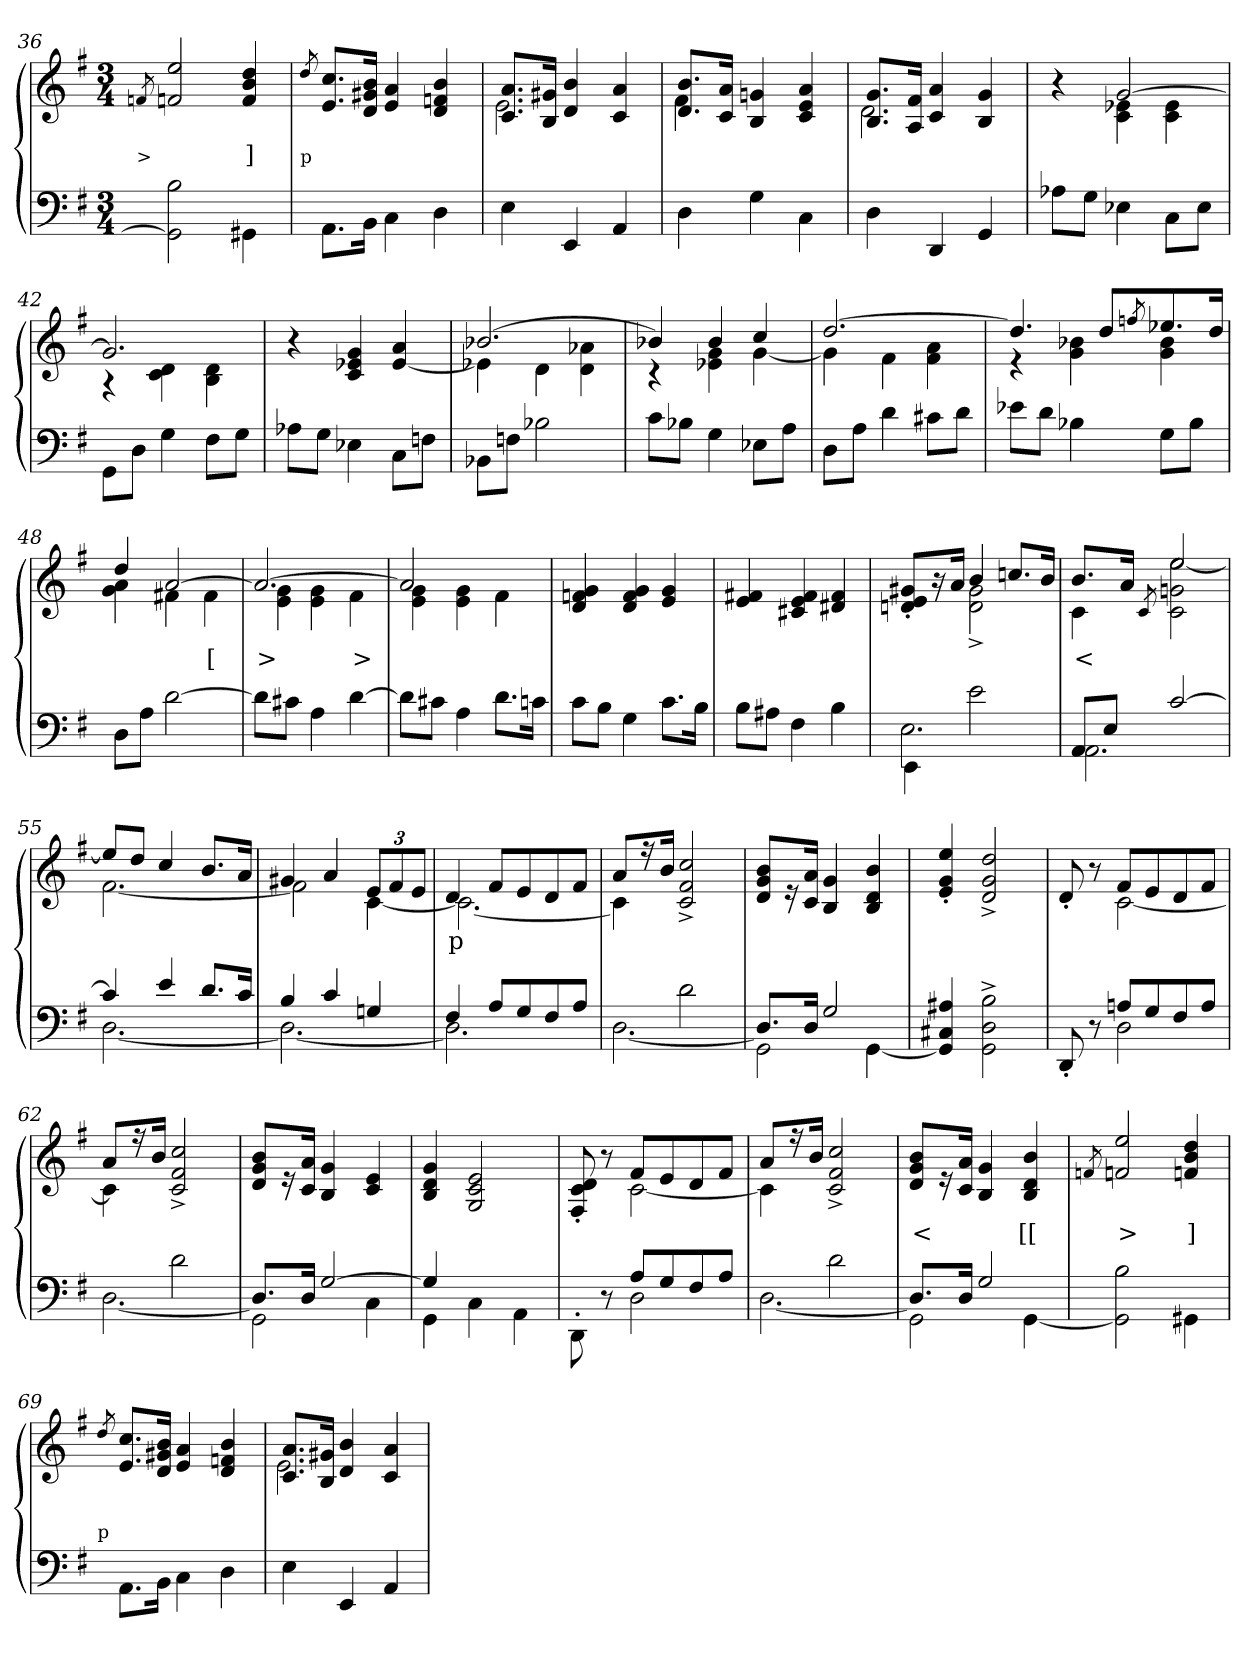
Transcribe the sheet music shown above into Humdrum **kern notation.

**kern	**kern	**text	**text
*part2	*part1	*part1	*part1
*staff2	*staff1	*staff1	*staff1
*clefF4	*clefG2	*	*
*k[f#]	*k[f#]	*	*
*G:	*G:	*	*
*M3/4	*M3/4	*	*
=36	=36	=36	=36
.	8qfn	>	.
2GG\] 2B	2ee/ 2fn	.	.
4GG#X\	4dd 4b 4f	]	.
=37	=37	=37	=37
.	8qdd/	p	.
8.AA\L	8.cc 8.eL	.	.
16BBJk	16b 16g#X 16dJk	.	.
4C\	4a 4e	.	.
4D\	4b 4fn 4d	.	.
=38	=38	=38	=38
*	*^	*	*
4E	8.a 8.cL	2.e	.	.
.	16g#X 16BJk	.	.	.
4EE	4b 4d	.	.	.
4AA	4a 4c	.	.	.
=39	=39	=39	=39	=39
4D	8.b 8.dL	4f#	.	.
.	16a 16cJk	.	.	.
4G	4gn 4B	2ryy	.	.
4C\	4a 4e 4c	.	.	.
=40	=40	=40	=40	=40
4D\	8.g 8.BL	2.d	.	.
.	16f# 16AJk	.	.	.
4DD	4a 4c	.	.	.
4GG	4g 4B	.	.	.
=41	=41	=41	=41	=41
8A-XL	4ryy	4r	.	.
8GJ	.	.	.	.
4E-X	[2g	4e-X 4c	.	.
8CL	.	4e- 4c	.	.
8E-J	.	.	.	.
=42	=42	=42	=42	=42
8GG\L	2.g]	4r	.	.
8DJ	.	.	.	.
4G	.	4d 4c	.	.
8F#L	.	4d 4B	.	.
8GJ	.	.	.	.
*	*v	*v	*	*
=43	=43	=43	=43
8A-XL	4r	.	.
8GJ	.	.	.
4E-X	4g 4e-X 4c	.	.
8CL	4a [4e-	.	.
8FnJ	.	.	.
=44	=44	=44	=44
*	*^	*	*
8BB-XL	[2.b-X	4e-X]	.	.
8FnJ	.	.	.	.
2B-	.	4d	.	.
.	.	4a-X 4d	.	.
=45	=45	=45	=45	=45
8cL	4b-X]	4r	.	.
8B-XJ	.	.	.	.
4G	4b-	4g 4e-X	.	.
8E-XL	4cc	[4g	.	.
8AJ	.	.	.	.
=46	=46	=46	=46	=46
8DL	[2.dd	4g]	.	.
8AJ	.	.	.	.
4d	.	4f#	.	.
8c#XL	.	4a 4f#	.	.
8dJ	.	.	.	.
=47	=47	=47	=47	=47
8e-XL	4.dd]	4r	.	.
8dJ	.	.	.	.
4B-X	.	4b-X 4g	.	.
.	8ddL	.	.	.
.	8qffn/	.	.	.
8GL	8.ee-X	4b- 4g	.	.
8B-J	.	.	.	.
.	16ddJk	.	.	.
=48	=48	=48	=48	=48
8DL	4dd	4a 4g	.	.
8AJ	.	.	.	.
[2d	[2a	4f#X	.	.
.	.	4f#	[	.
=49	=49	=49	=49	=49
8dL]	2.a_	4g 4e	>	.
8c#XJ	.	.	.	.
4A	.	4g 4e	.	.
[4d	.	4f#	>	.
=50	=50	=50	=50	=50
8dL]	2a]	4g 4e	.	.
8c#XJ	.	.	.	.
4A	.	4g 4e	.	.
8.dL	4ryy	4f#\	.	.
16cnJk	.	.	.	.
*	*v	*v	*	*
=51	=51	=51	=51
8cL	4g 4fn 4d	.	.
8BJ	.	.	.
4G	4g 4f 4d	.	.
8.cL	4g 4e	.	.
16BJk	.	.	.
=52	=52	=52	=52
8BL	4f#X 4e	.	.
8A#XJ	.	.	.
4F#	4f# 4e 4c#X	.	.
4B	4f# 4d#X	.	.
=53	=53	=53	=53
*^	*^	*	*
2.E\	4EE	8g#X/'> 8e'> 8dn'>L	4ryy	.	.
.	.	16r	.	.	.
.	.	16aJk	.	.	.
.	2e	4b	2g#^> 2d^>	.	.
.	.	8.ccnL	.	.	.
.	.	16bJk	.	.	.
=54	=54	=54	=54	=54	=54
8AAL	2.AA	8.bL	4c	<	.
8EJ	.	.	.	.	.
.	.	16aJk	.	.	.
.	.	8qc/	.	.	.
[2c	.	2ee	[2ee\ 2gn 2c	.	.
=55	=55	=55	=55	=55	=55
4c]	[2.D	8eeL]	[2.f#	.	.
.	.	8ddJ	.	.	.
4e	.	4cc	.	.	.
8.dL	.	8.bL	.	.	.
16cJk	.	16aJk	.	.	.
=56	=56	=56	=56	=56	=56
4B	2.D_	4g#X	2f#]	.	.
4c	.	4a	.	.	.
4Gn	.	12eL	[4c	.	.
.	.	12f#	.	.	.
.	.	12eJ	.	.	.
=57	=57	=57	=57	=57	=57
4F#	2.D]	4d	2.c_	p	.
8AL	.	8f#L	.	.	.
8G	.	8e	.	.	.
8F#	.	8d	.	.	.
8AJ	.	8f#J	.	.	.
=58	=58	=58	=58	=58	=58
4ryy	[2.D	8aL	4c]	.	.
.	.	16r	.	.	.
.	.	16bJk	.	.	.
2d\	.	2cc^> 2f#^> 2c^>	2ryy	.	.
*	*	*v	*v	*	*
=59	=59	=59	=59	=59
8.DL]	2GG	8b/ 8g 8dL	.	.
.	.	16r	.	.
16DJk	.	16a 16cJk	.	.
2G	.	4g 4B	.	.
.	[4GG	4b 4d 4B	.	.
*v	*v	*	*	*
=60	=60	=60	=60
4A#X 4C#X 4GG]	4ee'> 4g'> 4e'>	.	.
2B^> 2D^> 2GG^>	2dd^> 2g^> 2d^>	.	.
=61	=61	=61	=61
*^	*^	*	*
8DD'>	4ryy	8d'>	4ryy	.	.
8r	.	8r	.	.	.
8AnL	2D	8f#L	[2c	.	.
8G	.	8e	.	.	.
8F#	.	8d	.	.	.
8AJ	.	8f#J	.	.	.
=62	=62	=62	=62	=62	=62
4ryy	[2.D	8aL	4c]	.	.
.	.	16r	.	.	.
.	.	16bJk	.	.	.
2d\	.	2cc^> 2f#^> 2c^>	2ryy	.	.
*	*	*v	*v	*	*
=63	=63	=63	=63	=63
8.DL]	2GG	8b/ 8g 8dL	.	.
.	.	16r	.	.
16DJk	.	16a 16cJk	.	.
[2G	.	4g 4B	.	.
.	4C	4e 4c	.	.
=64	=64	=64	=64	=64
4G]	4GG	4g 4d 4B	.	.
4C\	2ryy	2e 2c 2G	.	.
4AA\	.	.	.	.
=65	=65	=65	=65	=65
*	*	*^	*	*
8DD'>\	4ryy	8d'> 8c'> 8F#'>	4ryy	.	.
8r	.	8r	.	.	.
8AL	2D	8f#L	[2c	.	.
8G	.	8e	.	.	.
8F#	.	8d	.	.	.
8AJ	.	8f#J	.	.	.
=66	=66	=66	=66	=66	=66
4ryy	[2.D	8aL	4c]	.	.
.	.	16r	.	.	.
.	.	16bJk	.	.	.
2d\	.	2cc^> 2f#^> 2c^>	2ryy	.	.
*	*	*v	*v	*	*
=67	=67	=67	=67	=67
8.DL]	2GG	8b/ 8g 8dL	<	.
.	.	16r	.	.
16DJk	.	16a 16cJk	.	.
2G	.	4g 4B	.	.
.	[4GG	4b 4d 4B	[[	.
*v	*v	*	*	*
=68	=68	=68	=68
.	8qfn/	.	.
2B 2GG]	2ee/ 2fn	>	.
4GG#X\	4dd 4b 4fn	]	.
=69	=69	=69	=69
.	8qdd/	.	p
8.AA\L	8.cc 8.eL	.	.
16BBJk	16b 16g#X 16dJk	.	.
4C\	4a 4e	.	.
4D\	4b 4fn 4d	.	.
=70	=70	=70	=70
*	*^	*	*
4E\	8.a 8.cL	2.e	.	.
.	16g#X 16BJk	.	.	.
4EE	4b 4d	.	.	.
4AA	4a 4c	.	.	.
*	*v	*v	*	*
=	=	=	=
*-	*-	*-	*-
